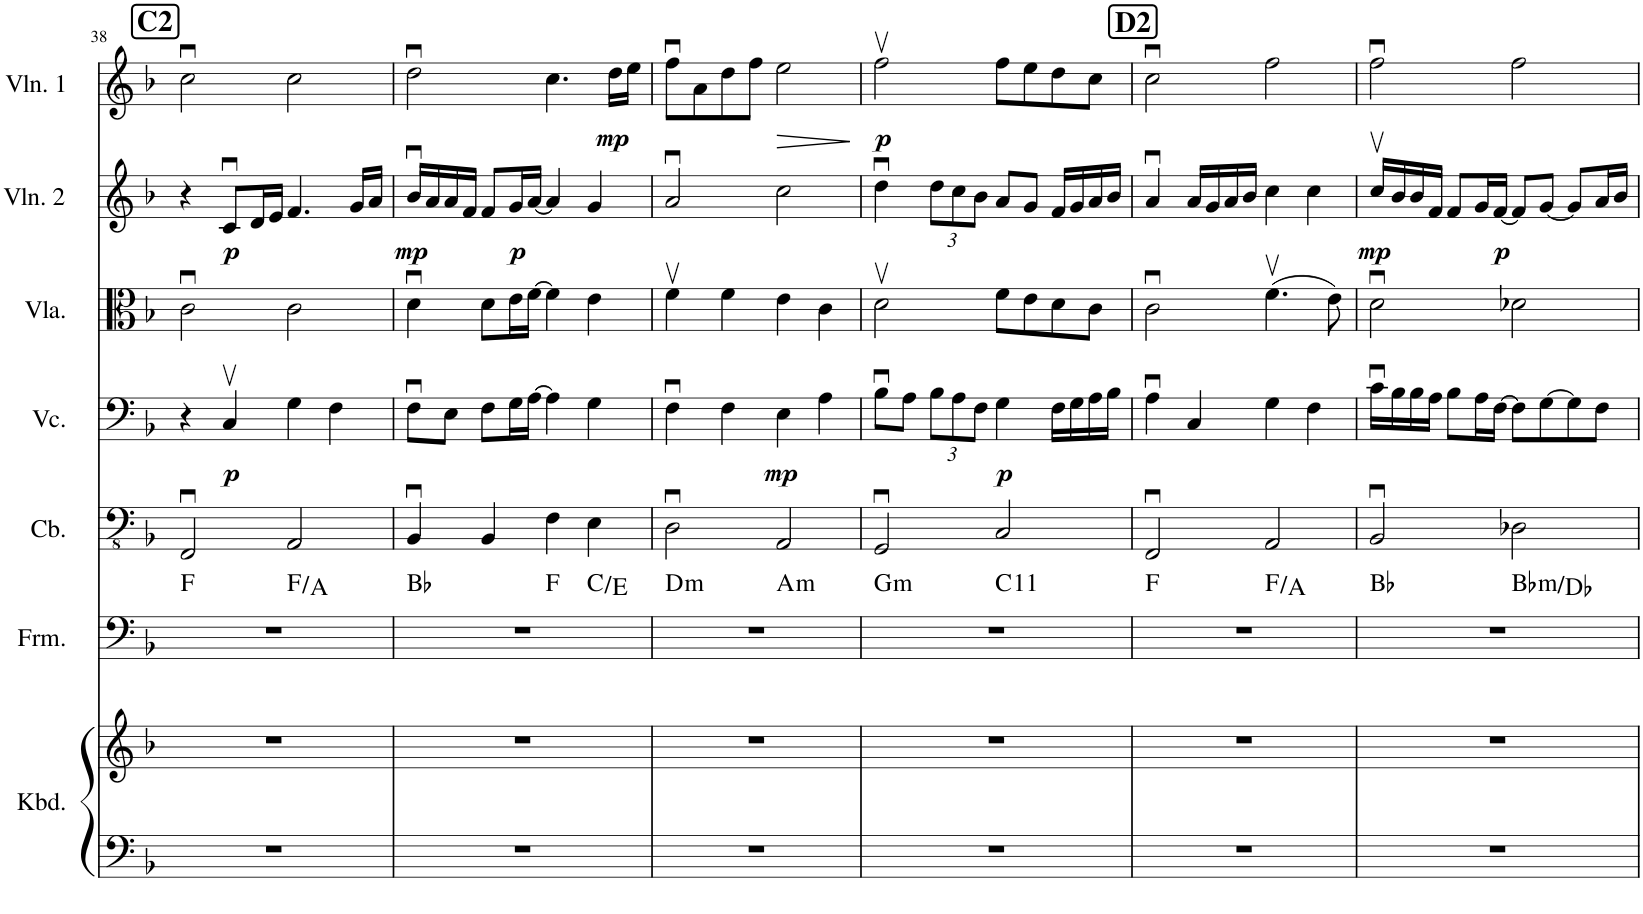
**kern	**kern	**kern	**harte	**kern	**kern	**dynam	**kern	**kern	**dynam	**kern	**dynam
*part7	*part7	*part6	*part6	*part5	*part4	*part4	*part3	*part2	*part2	*part1	*part1
*staff8	*staff7	*staff6	*	*staff5	*staff4	*staff4	*staff3	*staff2	*staff2	*staff1	*staff1
*I"Keyboard	*	*I"Form	*	*I"Contrabass	*I"Violoncello	*	*I"Viola	*I"Violin 2	*	*I"Violin 1	*
*I'Kbd.	*	*I'Frm.	*	*I'Cb.	*I'Vc.	*	*I'Vla.	*I'Vln. 2	*	*I'Vln. 1	*
!!LO:PB:g=z
*clefF4	*clefG2	*clefF4	*	*clefFv4	*clefF4	*	*clefC3	*clefG2	*	*clefG2	*
*	*	*	*	*Trd7c12	*	*	*	*	*	*	*
*k[b-]	*k[b-]	*k[b-]	*	*k[b-]	*k[b-]	*	*k[b-]	*k[b-]	*	*k[b-]	*
*M4/4	*M4/4	*M4/4	*	*M4/4	*M4/4	*	*M4/4	*M4/4	*	*M4/4	*
!!LO:REH:place=s1:a:B:cj:fs=14:t=C2
=38	=38	=38	=38	=38	=38	=38	=38	=38	=38	=38	=38
*	*	*^	*	*	*	*	*	*	*	*	*
1r	1r	1r	2ryy	F:maj	2FFFu/	4r	.	2cu\	4r	.	2ccu\	.
!	!	!	!	!	!	!	!LO:DY:b	!	!	!LO:DY:b	!	!
.	.	.	.	.	.	4Cv/	p	.	8cu/L	p	.	.
.	.	.	.	.	.	.	.	.	16d/L	.	.	.
.	.	.	.	.	.	.	.	.	16e/JJ	.	.	.
.	.	.	2ryy	F:maj/3	2AAA/	4G\	.	2c\	4.f/	.	2cc\	.
.	.	.	.	.	.	4F\	.	.	.	.	.	.
.	.	.	.	.	.	.	.	.	16g/LL	.	.	.
.	.	.	.	.	.	.	.	.	16a/JJ	.	.	.
=39	=39	=39	=39	=39	=39	=39	=39	=39	=39	=39	=39	=39
!	!	!	!	!	!	!	!	!	!	!LO:DY:b	!	!
*	*	*	*^	*	*	*	*	*	*	*	*	*
1r	1r	1r	2ryy	2.ryy	Bb:maj	4BBB-u/	8Fu\L	.	4du\	16b-u/LL	mp	2ddu\	.
.	.	.	.	.	.	.	.	.	.	16a/	.	.	.
.	.	.	.	.	.	.	8E\J	.	.	16a/	.	.	.
.	.	.	.	.	.	.	.	.	.	16f/JJ	.	.	.
.	.	.	.	.	.	4BBB-/	8F\L	.	8d\L	8f/L	.	.	.
!	!	!	!	!	!	!	!	!	!	!	!LO:DY:b	!	!
.	.	.	.	.	.	.	16G\L	.	16e\L	16g/L	p	.	.
.	.	.	.	.	.	.	[16A\JJ	.	[16f\JJ	[16a/JJ	.	.	.
.	.	.	2ryy	.	F:maj	4FF\	4A\]	.	4f\]	4a/]	.	4.cc\	.
.	.	.	.	4ryy	C:maj/3	4EE\	4G\	.	4e\	4g/	.	.	.
!	!	!	!	!	!	!	!	!	!	!	!	!	!LO:DY:b
.	.	.	.	.	.	.	.	.	.	.	.	16dd\LL	mp
.	.	.	.	.	.	.	.	.	.	.	.	16ee\JJ	.
=40	=40	=40	=40	=40	=40	=40	=40	=40	=40	=40	=40	=40	=40
!	!	!	!	!	!LO:H:kt=m	!	!	!	!	!	!	!	!
*	*	*	*v	*v	*	*	*	*	*	*	*	*	*
1r	1r	1r	2ryy	D:min	2DDu\	4Fu\	.	4fv\	2au/	.	8ffu\L	.
.	.	.	.	.	.	.	.	.	.	.	8a\	.
.	.	.	.	.	.	4F\	.	4f\	.	.	8dd\	.
.	.	.	.	.	.	.	.	.	.	.	8ff\J	.
!	!	!	!	!LO:H:kt=m	!	!	!LO:DY:b	!	!	!	!	!LO:HP:b
.	.	.	2ryy	A:min	2AAA/	4E\	mp	4e\	2cc\	.	2ee\	>
.	.	.	.	.	.	4A\	.	4c\	.	.	.	.
.	.	.	.	.	.	.	.	.	.	.	.	]
=41	=41	=41	=41	=41	=41	=41	=41	=41	=41	=41	=41	=41
!	!	!	!	!LO:H:kt=m	!	!	!	!	!	!	!	!LO:DY:b
1r	1r	1r	2ryy	G:min	2GGGu/	8B-u\L	.	2dv\	4ddu\	.	2ffv\	p
.	.	.	.	.	.	8A\J	.	.	.	.	.	.
*	*	*	*	*	*	*Xbrackettup	*	*	*Xbrackettup	*	*	*
.	.	.	.	.	.	12B-\L	.	.	12dd\L	.	.	.
.	.	.	.	.	.	12A\	.	.	12cc\	.	.	.
.	.	.	.	.	.	12F\J	.	.	12b-\J	.	.	.
!	!	!	!	!LO:H:kt=11	!	!	!LO:DY:b	!	!	!	!	!
.	.	.	2ryy	C:9(11)	2CC/	4G\	p	8f\L	8a/L	.	8ff\L	.
.	.	.	.	.	.	.	.	8e\	8g/J	.	8ee\	.
.	.	.	.	.	.	16F\LL	.	8d\	16f/LL	.	8dd\	.
.	.	.	.	.	.	16G\	.	.	16g/	.	.	.
.	.	.	.	.	.	16A\	.	8c\J	16a/	.	8cc\J	.
.	.	.	.	.	.	16B-\JJ	.	.	16b-/JJ	.	.	.
!!LO:REH:place=s1:a:B:cj:fs=14:t=D2
=42	=42	=42	=42	=42	=42	=42	=42	=42	=42	=42	=42	=42
1r	1r	1r	2ryy	F:maj	2FFFu/	4Au\	.	2cu\	4au/	.	2ccu\	.
.	.	.	.	.	.	4C/	.	.	16a/LL	.	.	.
.	.	.	.	.	.	.	.	.	16g/	.	.	.
.	.	.	.	.	.	.	.	.	16a/	.	.	.
.	.	.	.	.	.	.	.	.	16b-/JJ	.	.	.
.	.	.	2ryy	F:maj/3	2AAA/	4G\	.	(4.fv\	4cc\	.	2ff\	.
.	.	.	.	.	.	4F\	.	.	4cc\	.	.	.
.	.	.	.	.	.	.	.	8e\)	.	.	.	.
=43	=43	=43	=43	=43	=43	=43	=43	=43	=43	=43	=43	=43
!	!	!	!	!	!	!	!	!	!	!LO:DY:b	!	!
1r	1r	1r	2ryy	Bb:maj	2BBB-u/	16cu\LL	.	2du\	16ccv/LL	mp	2ffu\	.
.	.	.	.	.	.	16B-\	.	.	16b-/	.	.	.
.	.	.	.	.	.	16B-\	.	.	16b-/	.	.	.
.	.	.	.	.	.	16A\JJ	.	.	16f/JJ	.	.	.
.	.	.	.	.	.	8B-\L	.	.	8f/L	.	.	.
.	.	.	.	.	.	16A\L	.	.	16g/L	.	.	.
!	!	!	!	!	!	!	!	!	!	!LO:DY:b	!	!
.	.	.	.	.	.	[16F\JJ	.	.	[16f/JJ	p	.	.
!	!	!	!	!LO:H:kt=m	!	!	!	!	!	!	!	!
.	.	.	2ryy	Bb:min/b3	2DD-X\	8F\L]	.	2d-X\	8f/L]	.	2ff\	.
.	.	.	.	.	.	[8G\	.	.	[8g/J	.	.	.
.	.	.	.	.	.	8G\]	.	.	8g/L]	.	.	.
.	.	.	.	.	.	8F\J	.	.	16a/L	.	.	.
.	.	.	.	.	.	.	.	.	16b-/JJ	.	.	.
*	*	*v	*v	*	*	*	*	*	*	*	*	*
=	=	=	=	=	=	=	=	=	=	=	=
*-	*-	*-	*-	*-	*-	*-	*-	*-	*-	*-	*-
